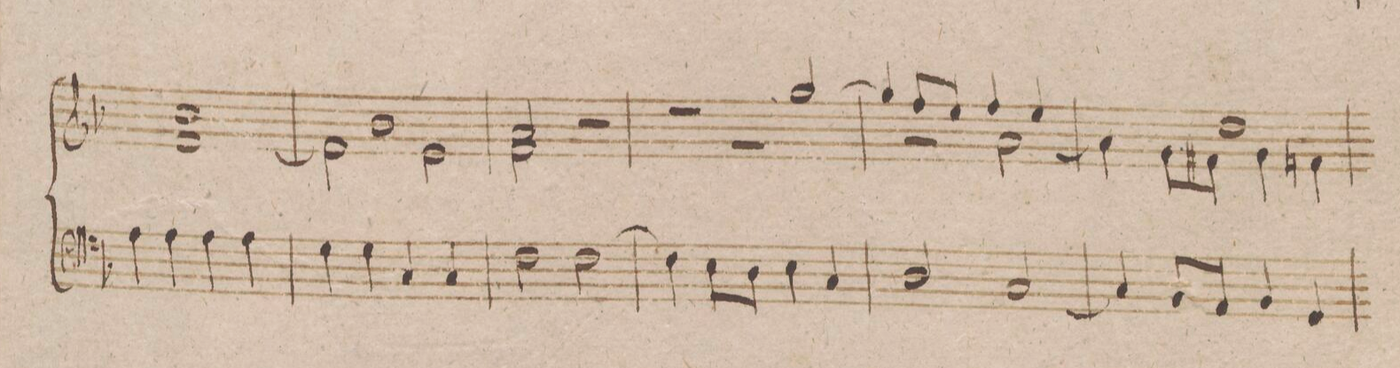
**kern
*I"Organo.
*clefF4
*k[b-]
*met(c|)
*M2/2
4A\
4A\
4A\
4A\
=54
4G\
4G\
4C/
4C/
=55
2F\
[2F\
=56
4F\]
8E\L
8D\J
4E\
4C/
=57
2D/
[2C/
=58
4C/]
8BB-/L
8AA/J
4BB-/
4GG/
=59
*-
